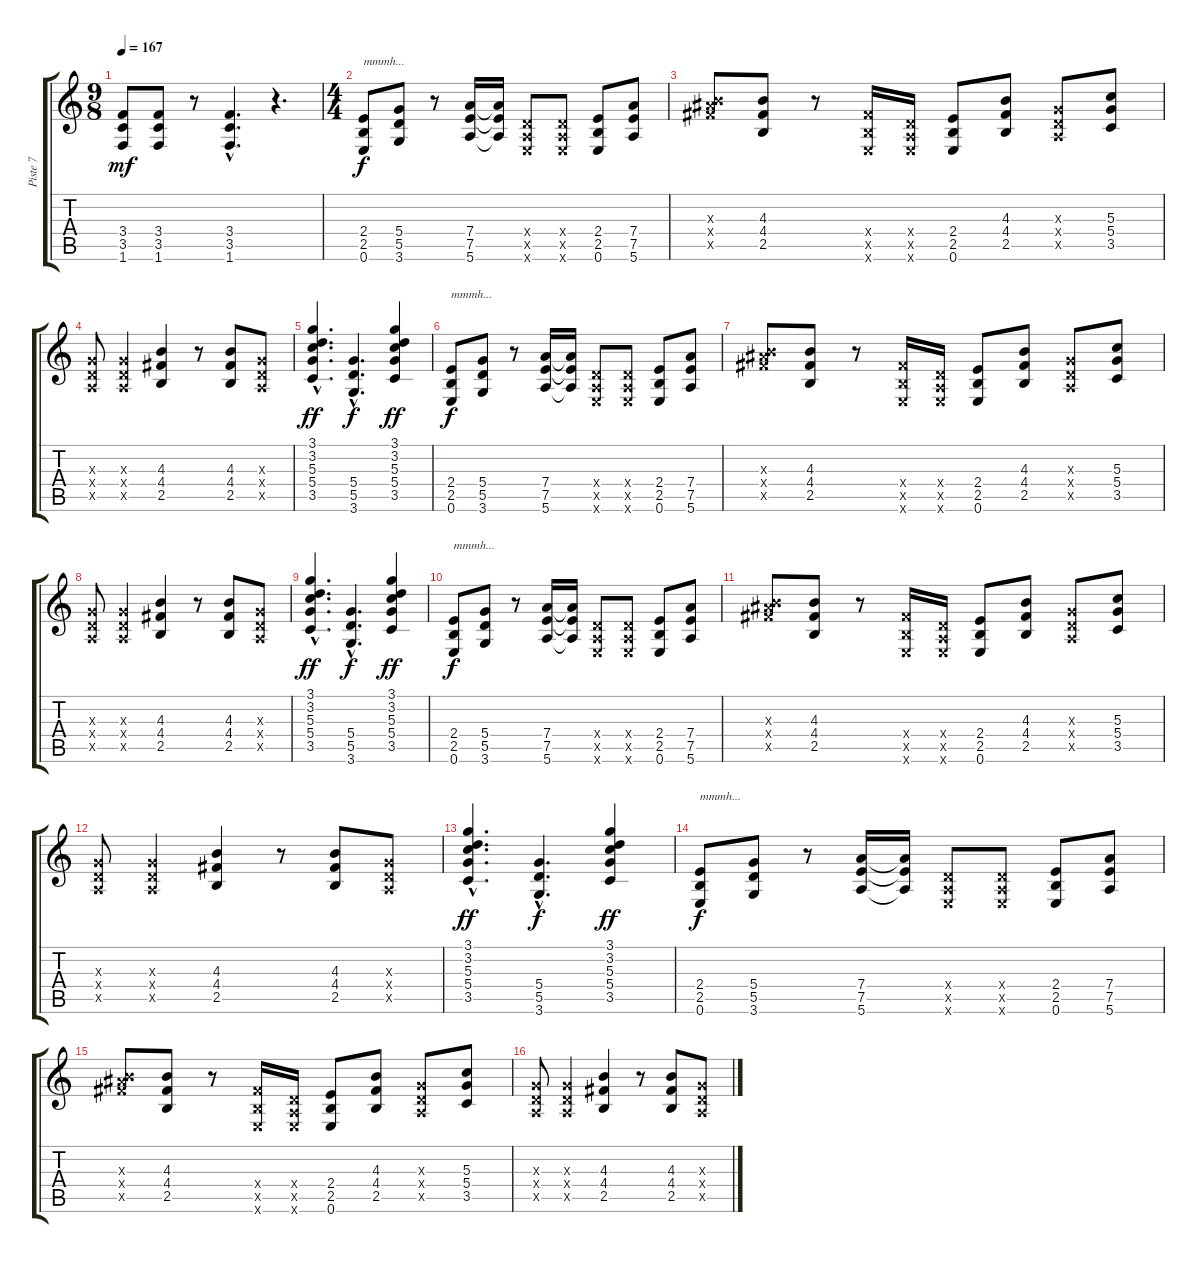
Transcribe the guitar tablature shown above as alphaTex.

\track ("Piste 7" "Piste 7") {instrument overdrivenguitar}
\staff {score tabs}
\tuning (E4 B3 G3 D3 A2 E2) {hide}
\ts (9 8)
\tempo 167
\clef g2
\ks c
(3.4 3.5 1.6).8{dy mf} (3.4 3.5 1.6).8 r.8 (3.4{hac} 3.5{hac} 1.6{hac}).4{d} r.4{d} |
\ts (4 4)
(2.4 2.5 0.6).8{txt "mmmh..." dy f volume 10} (5.4 5.5 3.6).8 r.8 (7.4 7.5 5.6).16 (7.4{t} 7.5{t} 5.6{t}).16 (0.4{x} 0.5{x} 0.6{x}).8 (0.4{x} 0.5{x} 0.6{x}).8 (2.4 2.5 0.6).8 (7.4 7.5 5.6).8 |
(3.3{x} 9.4{x} 9.5{x}).8 (4.3 4.4 2.5).8 r.8 (4.4{x} 2.5{x} 0.6{x}).16 (0.4{x} 0.5{x} 0.6{x}).16 (2.4 2.5 0.6).8 (4.3 4.4 2.5).8 (0.3{x} 0.4{x} 0.5{x}).8 (5.3 5.4 3.5).8 |
(0.3{x} 0.4{x} 0.5{x}).8 (0.3{x} 0.4{x} 0.5{x}).4 (4.3 4.4 2.5).4 r.8 (4.3 4.4 2.5).8 (0.3{x} 0.4{x} 0.5{x}).8 |
(3.1{hac} 3.2{hac} 5.3{hac} 5.4{hac} 3.5{hac}).4{d dy ff} (5.4{hac} 5.5{hac} 3.6{hac}).4{d dy f} (3.1 3.2 5.3 5.4 3.5).4{dy ff} |
(2.4 2.5 0.6).8{txt "mmmh..." dy f volume 10} (5.4 5.5 3.6).8 r.8 (7.4 7.5 5.6).16 (7.4{t} 7.5{t} 5.6{t}).16 (0.4{x} 0.5{x} 0.6{x}).8 (0.4{x} 0.5{x} 0.6{x}).8 (2.4 2.5 0.6).8 (7.4 7.5 5.6).8 |
(3.3{x} 9.4{x} 9.5{x}).8 (4.3 4.4 2.5).8 r.8 (4.4{x} 2.5{x} 0.6{x}).16 (0.4{x} 0.5{x} 0.6{x}).16 (2.4 2.5 0.6).8 (4.3 4.4 2.5).8 (0.3{x} 0.4{x} 0.5{x}).8 (5.3 5.4 3.5).8 |
(0.3{x} 0.4{x} 0.5{x}).8 (0.3{x} 0.4{x} 0.5{x}).4 (4.3 4.4 2.5).4 r.8 (4.3 4.4 2.5).8 (0.3{x} 0.4{x} 0.5{x}).8 |
(3.1{hac} 3.2{hac} 5.3{hac} 5.4{hac} 3.5{hac}).4{d dy ff} (5.4{hac} 5.5{hac} 3.6{hac}).4{d dy f} (3.1 3.2 5.3 5.4 3.5).4{dy ff} |
(2.4 2.5 0.6).8{txt "mmmh..." dy f volume 10} (5.4 5.5 3.6).8 r.8 (7.4 7.5 5.6).16 (7.4{t} 7.5{t} 5.6{t}).16 (0.4{x} 0.5{x} 0.6{x}).8 (0.4{x} 0.5{x} 0.6{x}).8 (2.4 2.5 0.6).8 (7.4 7.5 5.6).8 |
(3.3{x} 9.4{x} 9.5{x}).8 (4.3 4.4 2.5).8 r.8 (4.4{x} 2.5{x} 0.6{x}).16 (0.4{x} 0.5{x} 0.6{x}).16 (2.4 2.5 0.6).8 (4.3 4.4 2.5).8 (0.3{x} 0.4{x} 0.5{x}).8 (5.3 5.4 3.5).8 |
(0.3{x} 0.4{x} 0.5{x}).8 (0.3{x} 0.4{x} 0.5{x}).4 (4.3 4.4 2.5).4 r.8 (4.3 4.4 2.5).8 (0.3{x} 0.4{x} 0.5{x}).8 |
(3.1{hac} 3.2{hac} 5.3{hac} 5.4{hac} 3.5{hac}).4{d dy ff} (5.4{hac} 5.5{hac} 3.6{hac}).4{d dy f} (3.1 3.2 5.3 5.4 3.5).4{dy ff} |
(2.4 2.5 0.6).8{txt "mmmh..." dy f volume 10} (5.4 5.5 3.6).8 r.8 (7.4 7.5 5.6).16 (7.4{t} 7.5{t} 5.6{t}).16 (0.4{x} 0.5{x} 0.6{x}).8 (0.4{x} 0.5{x} 0.6{x}).8 (2.4 2.5 0.6).8 (7.4 7.5 5.6).8 |
(3.3{x} 9.4{x} 9.5{x}).8 (4.3 4.4 2.5).8 r.8 (4.4{x} 2.5{x} 0.6{x}).16 (0.4{x} 0.5{x} 0.6{x}).16 (2.4 2.5 0.6).8 (4.3 4.4 2.5).8 (0.3{x} 0.4{x} 0.5{x}).8 (5.3 5.4 3.5).8 |
(0.3{x} 0.4{x} 0.5{x}).8 (0.3{x} 0.4{x} 0.5{x}).4 (4.3 4.4 2.5).4 r.8 (4.3 4.4 2.5).8 (0.3{x} 0.4{x} 0.5{x}).8
